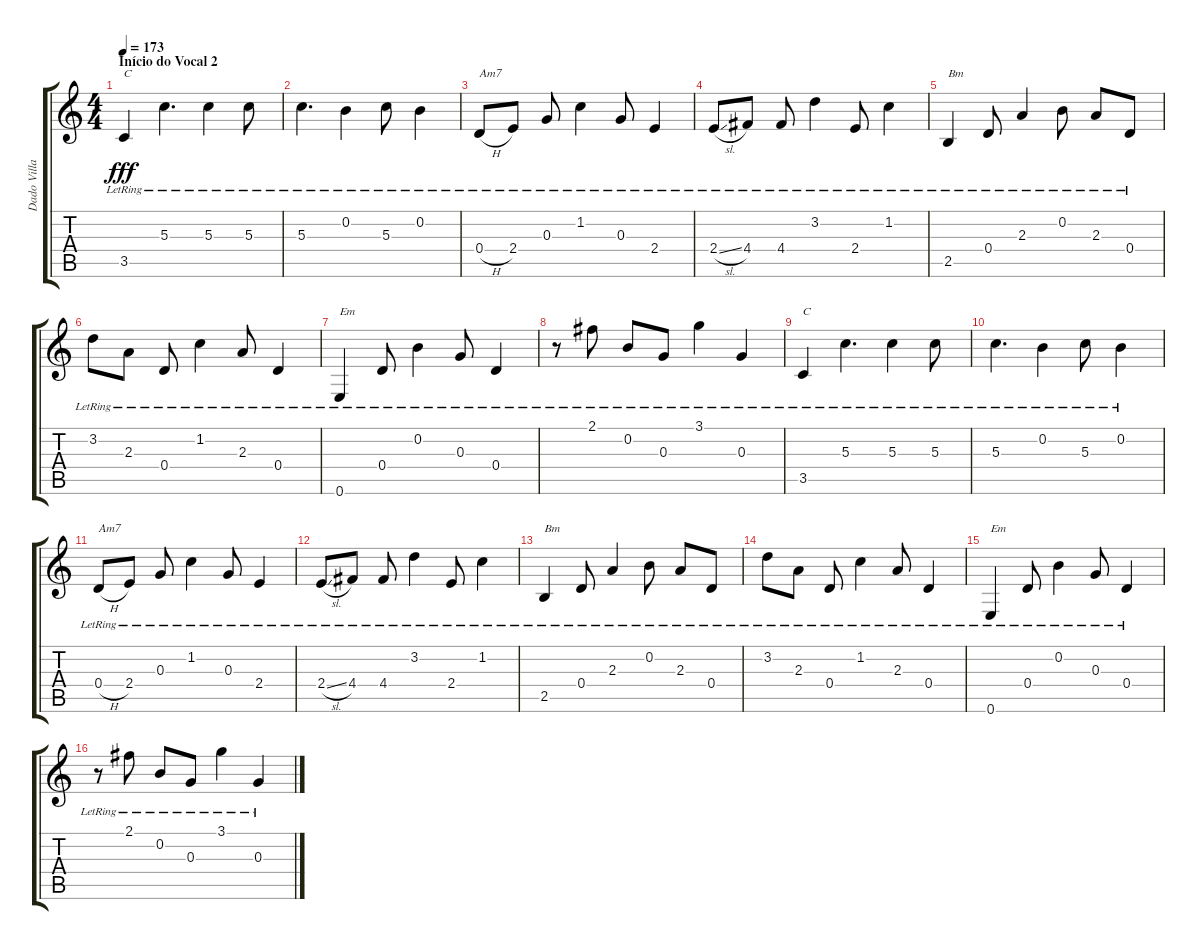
\track ("Dado Villa-Lobos (Guitarra)" "Dado Villa") {instrument electricguitarjazz bank 8}
\staff {score tabs}
\tuning (E4 B3 G3 D3 A2 E2) {hide}
\ts (4 4)
\section ("" "Início do Vocal 2")
\tempo 173
\clef g2
\ks c
3.5{lr}.4{txt "C" dy fff instrument electricguitarjazz} 5.3{lr}.4{d} 5.3{lr}.4 5.3{lr}.8 |
5.3{lr}.4{d} 0.2{lr}.4 5.3{lr}.8 0.2{lr}.4 |
0.4{h lr}.8{txt "Am7"} 2.4{lr}.8 0.3{lr}.8 1.2{lr}.4 0.3{lr}.8 2.4{lr}.4 |
2.4{sl lr}.8 4.4{lr}.8 4.4{lr}.8 3.2{lr}.4 2.4{lr}.8 1.2{lr}.4 |
2.5{lr}.4{txt "Bm"} 0.4{lr}.8 2.3{lr}.4 0.2{lr}.8 2.3{lr}.8 0.4{lr}.8 |
3.2{lr}.8 2.3{lr}.8 0.4{lr}.8 1.2{lr}.4 2.3{lr}.8 0.4{lr}.4 |
0.6{lr}.4{txt "Em"} 0.4{lr}.8 0.2{lr}.4 0.3{lr}.8 0.4{lr}.4 |
r.8 2.1{lr}.8 0.2{lr}.8 0.3{lr}.8 3.1{lr}.4 0.3{lr}.4 |
3.5{lr}.4{txt "C"} 5.3{lr}.4{d} 5.3{lr}.4 5.3{lr}.8 |
5.3{lr}.4{d} 0.2{lr}.4 5.3{lr}.8 0.2{lr}.4 |
0.4{h lr}.8{txt "Am7"} 2.4{lr}.8 0.3{lr}.8 1.2{lr}.4 0.3{lr}.8 2.4{lr}.4 |
2.4{sl lr}.8 4.4{lr}.8 4.4{lr}.8 3.2{lr}.4 2.4{lr}.8 1.2{lr}.4 |
2.5{lr}.4{txt "Bm"} 0.4{lr}.8 2.3{lr}.4 0.2{lr}.8 2.3{lr}.8 0.4{lr}.8 |
3.2{lr}.8 2.3{lr}.8 0.4{lr}.8 1.2{lr}.4 2.3{lr}.8 0.4{lr}.4 |
0.6{lr}.4{txt "Em"} 0.4{lr}.8 0.2{lr}.4 0.3{lr}.8 0.4{lr}.4 |
r.8 2.1{lr}.8 0.2{lr}.8 0.3{lr}.8 3.1{lr}.4 0.3{lr}.4
